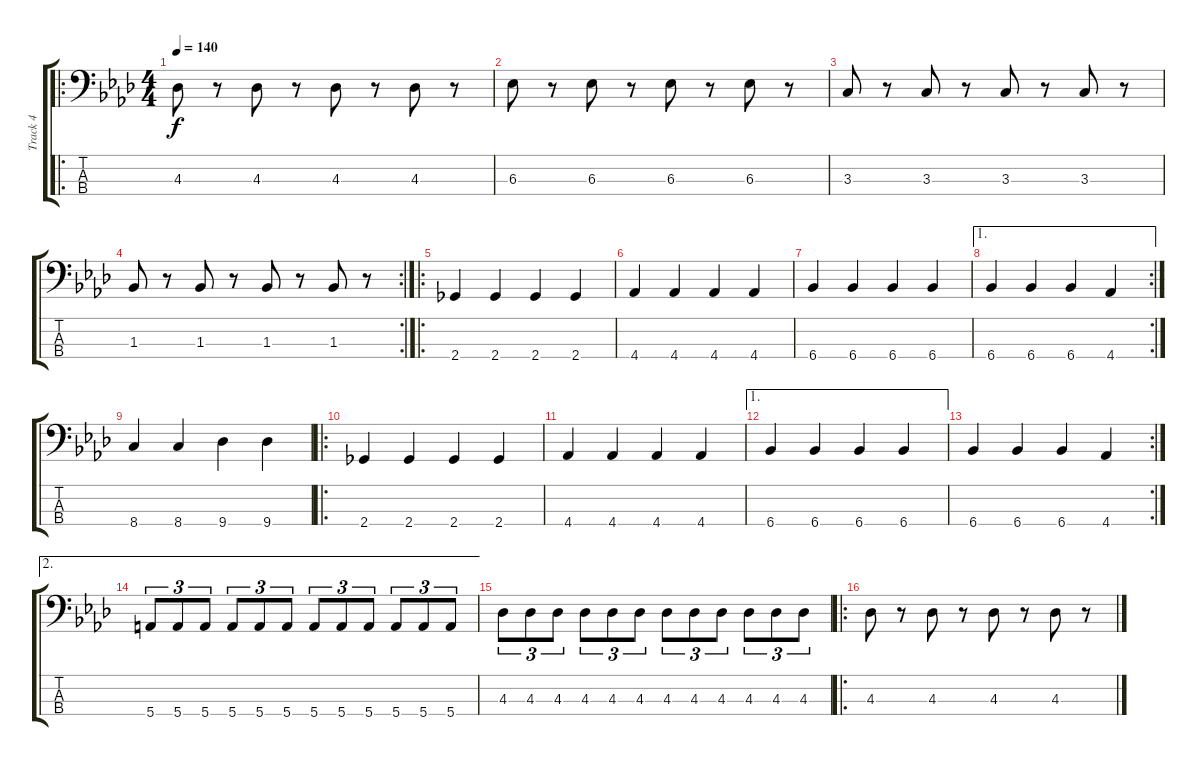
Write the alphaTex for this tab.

\track ("Track 4" "Track 4") {instrument electricbassfinger}
\staff {score tabs}
\tuning (G2 D2 A1 E1) {hide}
\ro
\ts (4 4)
\tempo 140
\clef f4
\ks fminor
4.3.8{dy f} r.8 4.3.8 r.8 4.3.8 r.8 4.3.8 r.8 |
6.3.8 r.8 6.3.8 r.8 6.3.8 r.8 6.3.8 r.8 |
3.3.8 r.8 3.3.8 r.8 3.3.8 r.8 3.3.8 r.8 |
\rc 2
1.3.8 r.8 1.3.8 r.8 1.3.8 r.8 1.3.8 r.8 |
\ro
2.4.4 2.4.4 2.4.4 2.4.4 |
4.4.4 4.4.4 4.4.4 4.4.4 |
6.4.4 6.4.4 6.4.4 6.4.4 |
\ae 1
\rc 2
6.4.4 6.4.4 6.4.4 4.4.4 |
8.4.4 8.4.4 9.4.4 9.4.4 |
\ro
2.4.4 2.4.4 2.4.4 2.4.4 |
4.4.4 4.4.4 4.4.4 4.4.4 |
\ae 1
6.4.4 6.4.4 6.4.4 6.4.4 |
\rc 2
6.4.4 6.4.4 6.4.4 4.4.4 |
\ae 2
5.4.8{tu (3 2)} 5.4.8{tu (3 2)} 5.4.8{tu (3 2)} 5.4.8{tu (3 2)} 5.4.8{tu (3 2)} 5.4.8{tu (3 2)} 5.4.8{tu (3 2)} 5.4.8{tu (3 2)} 5.4.8{tu (3 2)} 5.4.8{tu (3 2)} 5.4.8{tu (3 2)} 5.4.8{tu (3 2)} |
4.3.8{tu (3 2)} 4.3.8{tu (3 2)} 4.3.8{tu (3 2)} 4.3.8{tu (3 2)} 4.3.8{tu (3 2)} 4.3.8{tu (3 2)} 4.3.8{tu (3 2)} 4.3.8{tu (3 2)} 4.3.8{tu (3 2)} 4.3.8{tu (3 2)} 4.3.8{tu (3 2)} 4.3.8{tu (3 2)} |
\ro
4.3.8 r.8 4.3.8 r.8 4.3.8 r.8 4.3.8 r.8
